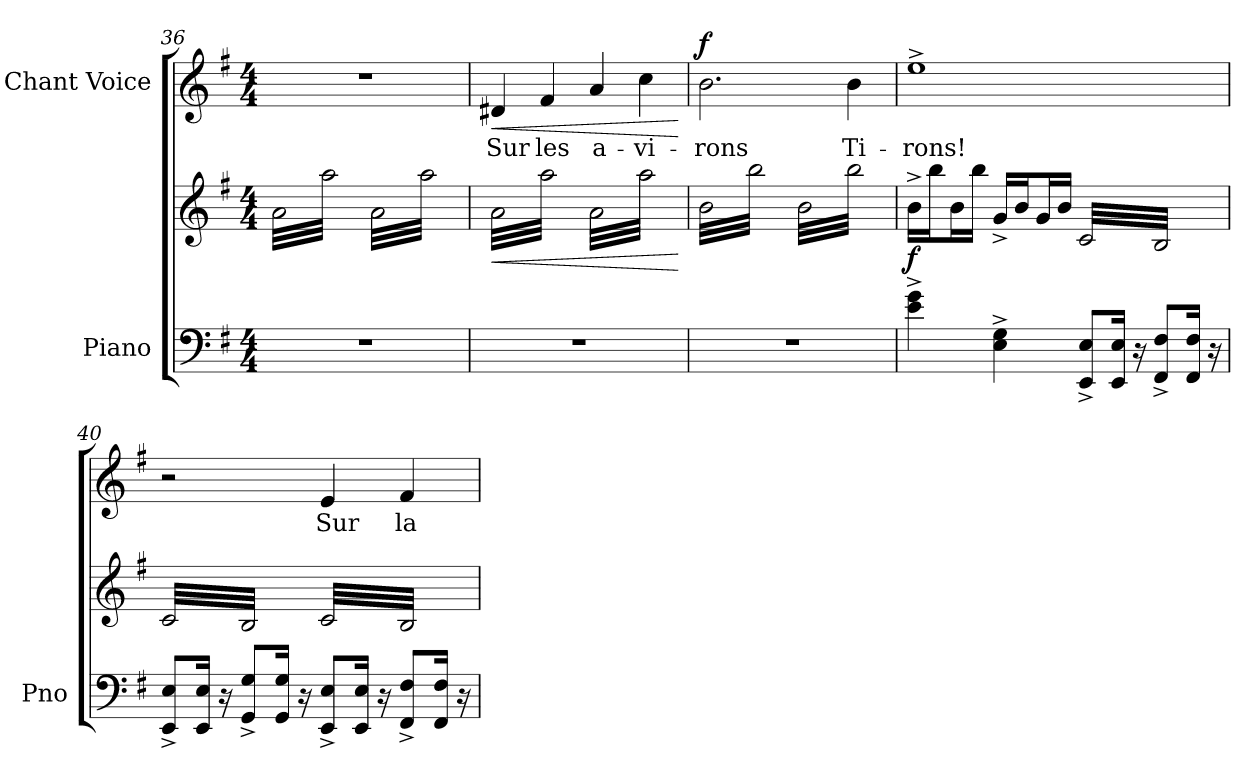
**kern	**kern	**dynam	**kern	**text	**dynam
*part2	*part2	*part2	*part1	*part1	*part1
*staff3	*staff2	*staff2/3	*staff1	*staff1	*staff1
*I"Piano	*	*	*I"Chant Voice	*	*
*I'Pno	*	*	*	*	*
*clefF4	*clefG2	*	*clefG2	*	*
*k[f#]	*k[f#]	*	*k[f#]	*	*
*M4/4	*M4/4	*	*M4/4	*	*
=36	=36	=36	=36	=36	=36
*	*tremolo	*	*	*	*
1r	(32a\LLL	.	1r	.	.
.	32aa\	.	.	.	.
.	32a\	.	.	.	.
.	32aa\	.	.	.	.
.	32a\	.	.	.	.
.	32aa\	.	.	.	.
.	32a\	.	.	.	.
.	32aa\	.	.	.	.
.	32a\	.	.	.	.
.	32aa\	.	.	.	.
.	32a\	.	.	.	.
.	32aa\	.	.	.	.
.	32a\	.	.	.	.
.	32aa\	.	.	.	.
.	32a\	.	.	.	.
.	32aa\JJJ	.	.	.	.
.	32a\LLL	.	.	.	.
.	32aa\	.	.	.	.
.	32a\	.	.	.	.
.	32aa\	.	.	.	.
.	32a\	.	.	.	.
.	32aa\	.	.	.	.
.	32a\	.	.	.	.
.	32aa\	.	.	.	.
.	32a\	.	.	.	.
.	32aa\	.	.	.	.
.	32a\	.	.	.	.
.	32aa\	.	.	.	.
.	32a\	.	.	.	.
.	32aa\	.	.	.	.
.	32a\	.	.	.	.
.	32aa\JJJ	.	.	.	.
=37	=37	=37	=37	=37	=37
!	!	!LO:HP:b	!	!	!LO:HP:b
1r	32a\LLL	<	4d#X/	Sur	<
.	32aa\	.	.	.	.
.	32a\	.	.	.	.
.	32aa\	.	.	.	.
.	32a\	.	.	.	.
.	32aa\	.	.	.	.
.	32a\	.	.	.	.
.	32aa\	.	.	.	.
.	32a\	.	4f#/	les	.
.	32aa\	.	.	.	.
.	32a\	.	.	.	.
.	32aa\	.	.	.	.
.	32a\	.	.	.	.
.	32aa\	.	.	.	.
.	32a\	.	.	.	.
.	32aa\JJJ	.	.	.	.
.	32a\LLL	.	4a/	a-	.
.	32aa\	.	.	.	.
.	32a\	.	.	.	.
.	32aa\	.	.	.	.
.	32a\	.	.	.	.
.	32aa\	.	.	.	.
.	32a\	.	.	.	.
.	32aa\	.	.	.	.
.	32a\	.	4cc\	-vi-	.
.	32aa\	.	.	.	.
.	32a\	.	.	.	.
.	32aa\	.	.	.	.
.	32a\	.	.	.	.
.	32aa\	.	.	.	.
.	32a\	.	.	.	.
.	32aa\JJJ	.	.	.	.
.	.	[	.	.	[
=38	=38	=38	=38	=38	=38
!	!	!	!	!	!LO:DY:a
1r	32b\LLL	.	2.b\	-rons	f
.	32bb\	.	.	.	.
.	32b\	.	.	.	.
.	32bb\	.	.	.	.
.	32b\	.	.	.	.
.	32bb\	.	.	.	.
.	32b\	.	.	.	.
.	32bb\	.	.	.	.
.	32b\	.	.	.	.
.	32bb\	.	.	.	.
.	32b\	.	.	.	.
.	32bb\	.	.	.	.
.	32b\	.	.	.	.
.	32bb\	.	.	.	.
.	32b\	.	.	.	.
.	32bb\JJJ	.	.	.	.
.	32b\LLL	.	.	.	.
.	32bb\)	.	.	.	.
.	32b\	.	.	.	.
.	32bb\)	.	.	.	.
.	32b\	.	.	.	.
.	32bb\)	.	.	.	.
.	32b\	.	.	.	.
.	32bb\)	.	.	.	.
.	32b\	.	4b\	Ti-	.
.	32bb\)	.	.	.	.
.	32b\	.	.	.	.
.	32bb\)	.	.	.	.
.	32b\	.	.	.	.
.	32bb\)	.	.	.	.
.	32b\	.	.	.	.
.	32bb\)JJJ	.	.	.	.
*	*Xtremolo	*	*	*	*
=39	=39	=39	=39	=39	=39
!	!	!LO:DY:b	!	!	!
4e\^ 4g\^	16b^\LL	f	1ee^	-rons!	.
.	.	.	.	.	.
.	16bb\J	.	.	.	.
.	.	.	.	.	.
.	16b\L	.	.	.	.
.	.	.	.	.	.
.	16bb\JJ	.	.	.	.
.	.	.	.	.	.
4E\^ 4G\^	16g^/LL	.	.	.	.
.	16b/J	.	.	.	.
.	16g/L	.	.	.	.
.	16b/JJ	.	.	.	.
*	*tremolo	*	*	*	*
8EE/^ 8E/^L	32c/LLL	.	.	.	.
.	32B/	.	.	.	.
.	32c/	.	.	.	.
.	32B/	.	.	.	.
16EE/ 16E/Jk	32c/	.	.	.	.
.	32B/	.	.	.	.
16r	32c/	.	.	.	.
.	32B/	.	.	.	.
8FF#/^ 8F#/^L	32c/	.	.	.	.
.	32B/	.	.	.	.
.	32c/	.	.	.	.
.	32B/	.	.	.	.
16FF#/ 16F#/Jk	32c/	.	.	.	.
.	32B/	.	.	.	.
16r	32c/	.	.	.	.
.	32B/JJJ	.	.	.	.
=40	=40	=40	=40	=40	=40
8EE/^ 8E/^L	32c/LLL	.	2r	.	.
.	32B/	.	.	.	.
.	32c/	.	.	.	.
.	32B/	.	.	.	.
16EE/ 16E/Jk	32c/	.	.	.	.
.	32B/	.	.	.	.
16r	32c/	.	.	.	.
.	32B/	.	.	.	.
8GG/^ 8G/^L	32c/	.	.	.	.
.	32B/	.	.	.	.
.	32c/	.	.	.	.
.	32B/	.	.	.	.
16GG/ 16G/Jk	32c/	.	.	.	.
.	32B/	.	.	.	.
16r	32c/	.	.	.	.
.	32B/JJJ	.	.	.	.
8EE/^ 8E/^L	32c/LLL	.	4e/	Sur	.
.	32B/	.	.	.	.
.	32c/	.	.	.	.
.	32B/	.	.	.	.
16EE/ 16E/Jk	32c/	.	.	.	.
.	32B/	.	.	.	.
16r	32c/	.	.	.	.
.	32B/	.	.	.	.
8FF#/^ 8F#/^L	32c/	.	4f#/	la	.
.	32B/	.	.	.	.
.	32c/	.	.	.	.
.	32B/	.	.	.	.
16FF#/ 16F#/Jk	32c/	.	.	.	.
.	32B/	.	.	.	.
16r	32c/	.	.	.	.
.	32B/JJJ	.	.	.	.
*	*Xtremolo	*	*	*	*
.	.	.	.	.	.
.	.	.	.	.	.
.	.	.	.	.	.
.	.	.	.	.	.
.	.	.	.	.	.
.	.	.	.	.	.
.	.	.	.	.	.
.	.	.	.	.	.
=	=	=	=	=	=
*-	*-	*-	*-	*-	*-
